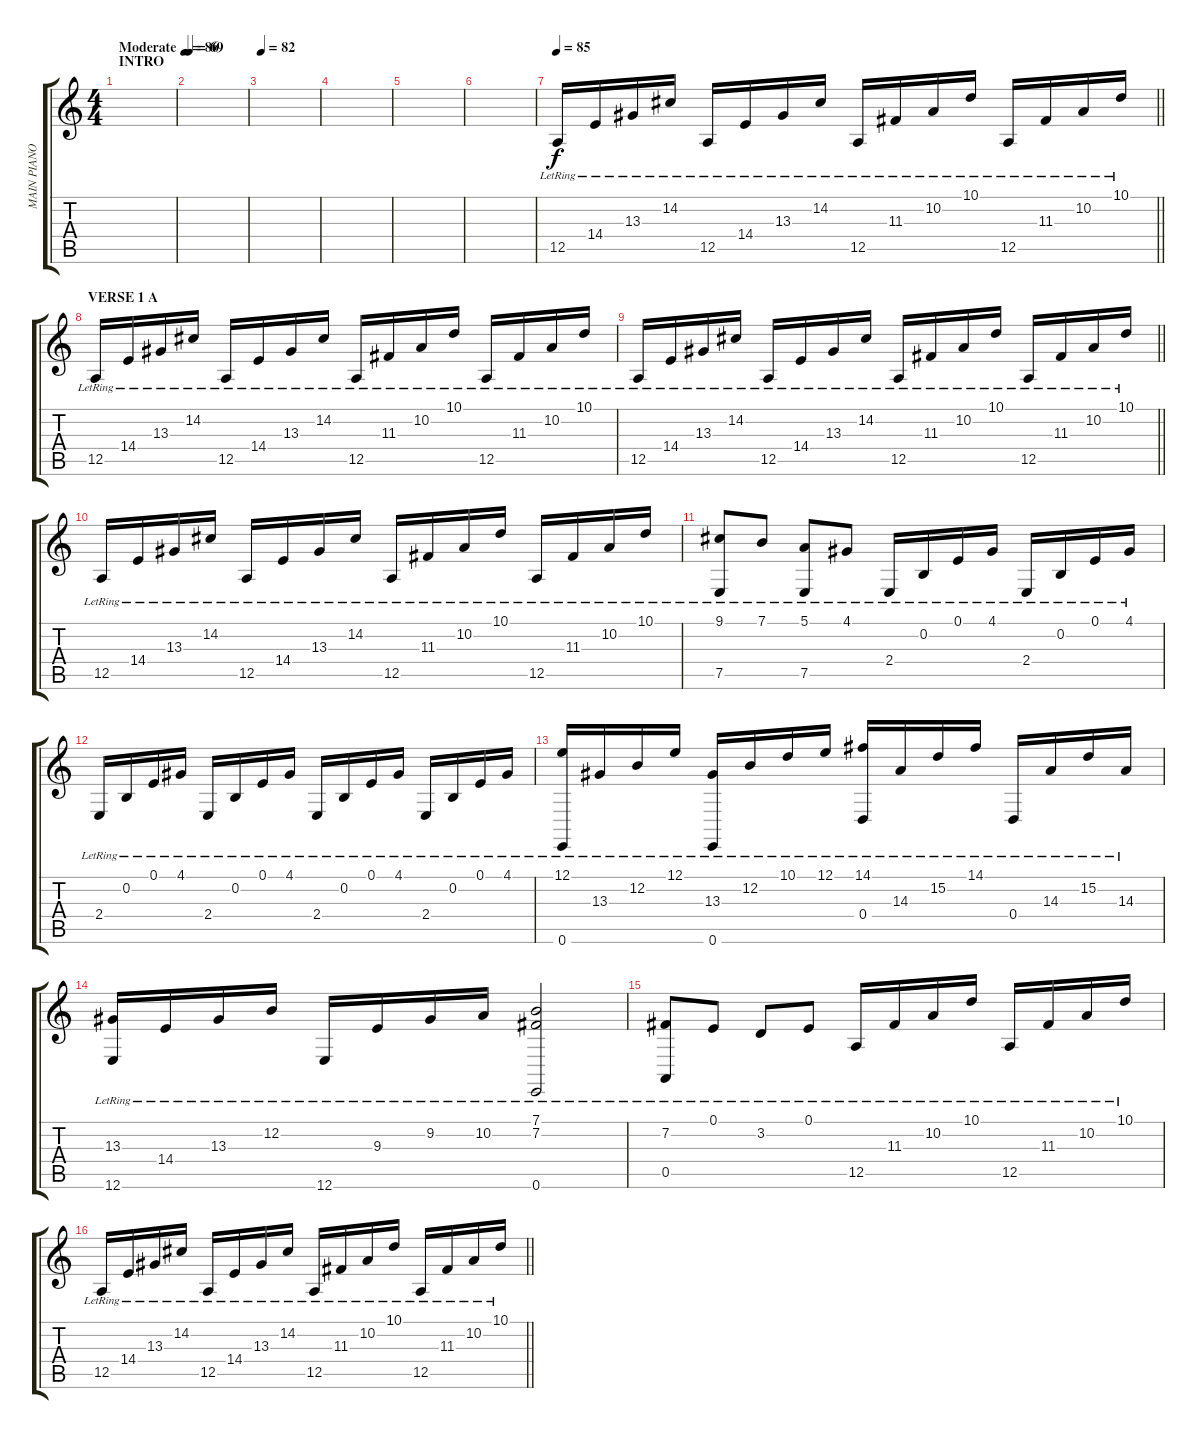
\track ("MAIN PIANO" "MAIN PIANO") {instrument brightacousticpiano}
\staff {score tabs}
\tuning (E4 B3 G3 D3 A2 E2) {hide}
\ts (4 4)
\section ("" "INTRO")
\tempo (86 "Moderate")
\clef g2
\ks c
|
\tempo 69
|
\tempo 82
|
|
|
|
\tempo 85
\barLineRight lightlight
12.5{lr}.16 14.4{lr}.16 13.3{lr}.16 14.2{lr}.16 12.5{lr}.16 14.4{lr}.16 13.3{lr}.16 14.2{lr}.16 12.5{lr}.16 11.3{lr}.16 10.2{lr}.16 10.1{lr}.16 12.5{lr}.16 11.3{lr}.16 10.2{lr}.16 10.1{lr}.16 |
\section ("" "VERSE 1 A")
12.5{lr}.16 14.4{lr}.16 13.3{lr}.16 14.2{lr}.16 12.5{lr}.16 14.4{lr}.16 13.3{lr}.16 14.2{lr}.16 12.5{lr}.16 11.3{lr}.16 10.2{lr}.16 10.1{lr}.16 12.5{lr}.16 11.3{lr}.16 10.2{lr}.16 10.1{lr}.16 |
\barLineRight lightlight
12.5{lr}.16 14.4{lr}.16 13.3{lr}.16 14.2{lr}.16 12.5{lr}.16 14.4{lr}.16 13.3{lr}.16 14.2{lr}.16 12.5{lr}.16 11.3{lr}.16 10.2{lr}.16 10.1{lr}.16 12.5{lr}.16 11.3{lr}.16 10.2{lr}.16 10.1{lr}.16 |
12.5{lr}.16 14.4{lr}.16 13.3{lr}.16 14.2{lr}.16 12.5{lr}.16 14.4{lr}.16 13.3{lr}.16 14.2{lr}.16 12.5{lr}.16 11.3{lr}.16 10.2{lr}.16 10.1{lr}.16 12.5{lr}.16 11.3{lr}.16 10.2{lr}.16 10.1{lr}.16 |
(9.1{lr} 7.5{lr}).8 7.1{lr}.8 (5.1{lr} 7.5{lr}).8 4.1{lr}.8 2.4{lr}.16 0.2{lr}.16 0.1{lr}.16 4.1{lr}.16 2.4{lr}.16 0.2{lr}.16 0.1{lr}.16 4.1{lr}.16 |
2.4{lr}.16 0.2{lr}.16 0.1{lr}.16 4.1{lr}.16 2.4{lr}.16 0.2{lr}.16 0.1{lr}.16 4.1{lr}.16 2.4{lr}.16 0.2{lr}.16 0.1{lr}.16 4.1{lr}.16 2.4{lr}.16 0.2{lr}.16 0.1{lr}.16 4.1{lr}.16 |
(12.1{lr} 0.6{lr}).16 13.3{lr}.16 12.2{lr}.16 12.1{lr}.16 (13.3{lr} 0.6{lr}).16 12.2{lr}.16 10.1{lr}.16 12.1{lr}.16 (14.1{lr} 0.4{lr}).16 14.3{lr}.16 15.2{lr}.16 14.1{lr}.16 0.4{lr}.16 14.3{lr}.16 15.2{lr}.16 14.3{lr}.16 |
(13.3{lr} 12.6{lr}).16 14.4{lr}.16 13.3{lr}.16 12.2{lr}.16 12.6{lr}.16 9.3{lr}.16 9.2{lr}.16 10.2{lr}.16 (7.1{lr} 7.2{lr} 0.6{lr}).2 |
(7.2{lr} 0.5{lr}).8 0.1{lr}.8 3.2{lr}.8 0.1{lr}.8 12.5{lr}.16 11.3{lr}.16 10.2{lr}.16 10.1{lr}.16 12.5{lr}.16 11.3{lr}.16 10.2{lr}.16 10.1{lr}.16 |
\barLineRight lightlight
12.5{lr}.16 14.4{lr}.16 13.3{lr}.16 14.2{lr}.16 12.5{lr}.16 14.4{lr}.16 13.3{lr}.16 14.2{lr}.16 12.5{lr}.16 11.3{lr}.16 10.2{lr}.16 10.1{lr}.16 12.5{lr}.16 11.3{lr}.16 10.2{lr}.16 10.1{lr}.16
